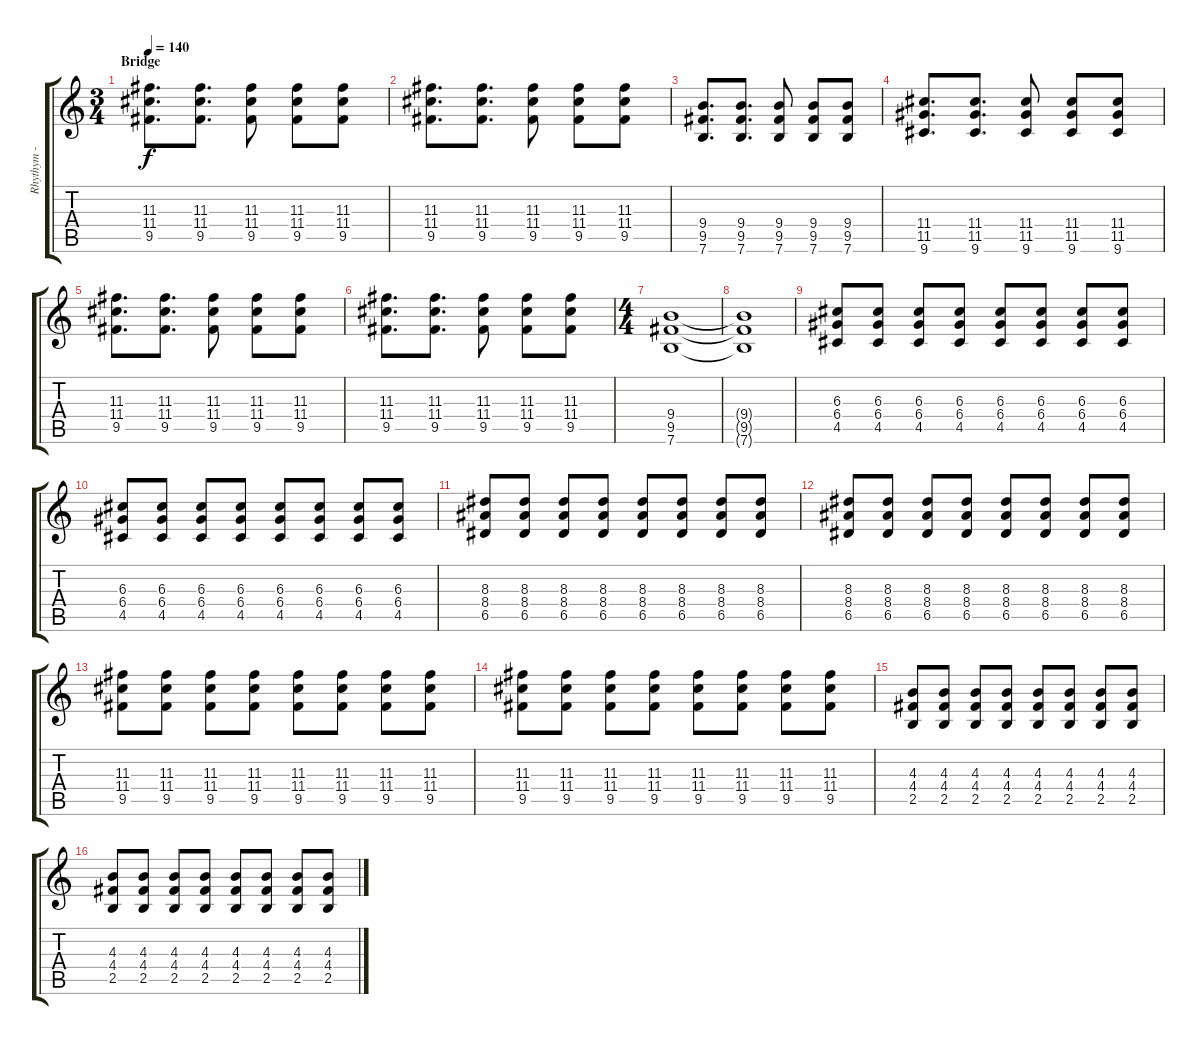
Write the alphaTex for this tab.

\track ("Rhythym - Ross" "Rhythym - ") {instrument overdrivenguitar}
\staff {score tabs}
\tuning (E4 B3 G3 D3 A2 E2) {hide}
\ts (3 4)
\section ("" "Bridge ")
\tempo 140
\clef g2
\ks c
(11.3 11.4 9.5).8{d dy f} (11.3 11.4 9.5).8{d} (11.3 11.4 9.5).8 (11.3 11.4 9.5).8 (11.3 11.4 9.5).8 |
(11.3 11.4 9.5).8{d} (11.3 11.4 9.5).8{d} (11.3 11.4 9.5).8 (11.3 11.4 9.5).8 (11.3 11.4 9.5).8 |
(9.4 9.5 7.6).8{d} (9.4 9.5 7.6).8{d} (9.4 9.5 7.6).8 (9.4 9.5 7.6).8 (9.4 9.5 7.6).8 |
(11.4 11.5 9.6).8{d} (11.4 11.5 9.6).8{d} (11.4 11.5 9.6).8 (11.4 11.5 9.6).8 (11.4 11.5 9.6).8 |
(11.3 11.4 9.5).8{d} (11.3 11.4 9.5).8{d} (11.3 11.4 9.5).8 (11.3 11.4 9.5).8 (11.3 11.4 9.5).8 |
(11.3 11.4 9.5).8{d} (11.3 11.4 9.5).8{d} (11.3 11.4 9.5).8 (11.3 11.4 9.5).8 (11.3 11.4 9.5).8 |
\ts (4 4)
(9.4 9.5 7.6).1 |
(9.4{t} 9.5{t} 7.6{t}).1 |
(6.3 6.4 4.5).8 (6.3 6.4 4.5).8 (6.3 6.4 4.5).8 (6.3 6.4 4.5).8 (6.3 6.4 4.5).8 (6.3 6.4 4.5).8 (6.3 6.4 4.5).8 (6.3 6.4 4.5).8 |
(6.3 6.4 4.5).8 (6.3 6.4 4.5).8 (6.3 6.4 4.5).8 (6.3 6.4 4.5).8 (6.3 6.4 4.5).8 (6.3 6.4 4.5).8 (6.3 6.4 4.5).8 (6.3 6.4 4.5).8 |
(8.3 8.4 6.5).8 (8.3 8.4 6.5).8 (8.3 8.4 6.5).8 (8.3 8.4 6.5).8 (8.3 8.4 6.5).8 (8.3 8.4 6.5).8 (8.3 8.4 6.5).8 (8.3 8.4 6.5).8 |
(8.3 8.4 6.5).8 (8.3 8.4 6.5).8 (8.3 8.4 6.5).8 (8.3 8.4 6.5).8 (8.3 8.4 6.5).8 (8.3 8.4 6.5).8 (8.3 8.4 6.5).8 (8.3 8.4 6.5).8 |
(11.3 11.4 9.5).8 (11.3 11.4 9.5).8 (11.3 11.4 9.5).8 (11.3 11.4 9.5).8 (11.3 11.4 9.5).8 (11.3 11.4 9.5).8 (11.3 11.4 9.5).8 (11.3 11.4 9.5).8 |
(11.3 11.4 9.5).8 (11.3 11.4 9.5).8 (11.3 11.4 9.5).8 (11.3 11.4 9.5).8 (11.3 11.4 9.5).8 (11.3 11.4 9.5).8 (11.3 11.4 9.5).8 (11.3 11.4 9.5).8 |
(4.3 4.4 2.5).8 (4.3 4.4 2.5).8 (4.3 4.4 2.5).8 (4.3 4.4 2.5).8 (4.3 4.4 2.5).8 (4.3 4.4 2.5).8 (4.3 4.4 2.5).8 (4.3 4.4 2.5).8 |
(4.3 4.4 2.5).8 (4.3 4.4 2.5).8 (4.3 4.4 2.5).8 (4.3 4.4 2.5).8 (4.3 4.4 2.5).8 (4.3 4.4 2.5).8 (4.3 4.4 2.5).8 (4.3 4.4 2.5).8
